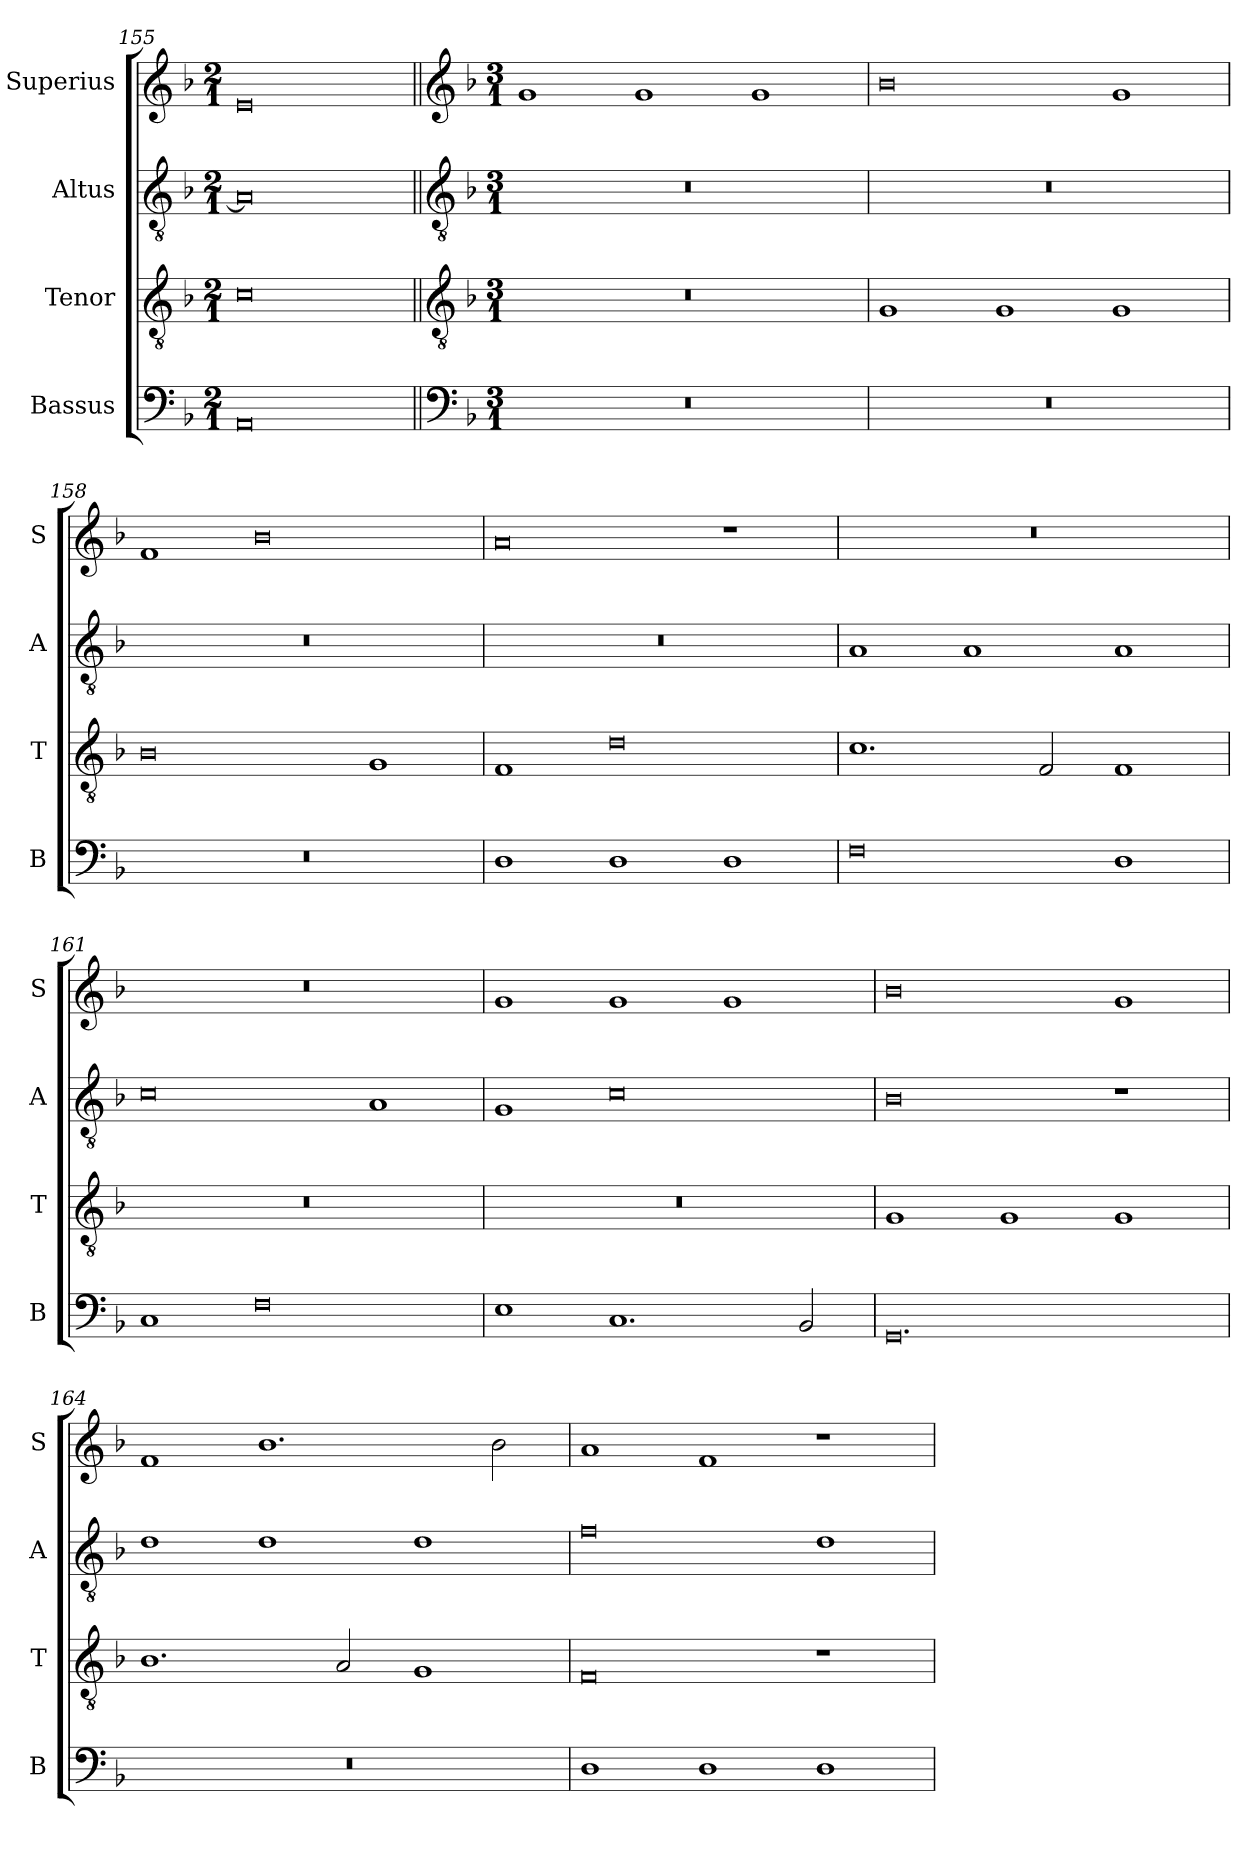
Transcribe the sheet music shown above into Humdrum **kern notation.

**kern	**kern	**kern	**kern
*part4	*part3	*part2	*part1
*staff4	*staff3	*staff2	*staff1
*I"Bassus	*I"Tenor	*I"Altus	*I"Superius
*I'B	*I'T	*I'A	*I'S
*clefF4	*clefGv2	*clefGv2	*clefG2
*k[b-]	*k[b-]	*k[b-]	*k[b-]
*M2/1	*M2/1	*M2/1	*M2/1
=155	=155	=155	=155
0AA	0c	0A]	0e
!!LO:LB:g=z
=156||	=156||	=156||	=156||
*clefF4	*clefGv2	*clefGv2	*clefG2
*k[b-]	*k[b-]	*k[b-]	*k[b-]
*M3/1	*M3/1	*M3/1	*M3/1
0.r	0.r	0.r	1g
.	.	.	1g
.	.	.	1g
=157	=157	=157	=157
0.r	1G	0.r	0b-
.	1G	.	.
.	1G	.	1g
=158	=158	=158	=158
0.r	0B-	0.r	1f
.	.	.	0b-
.	1G	.	.
=159	=159	=159	=159
1D	1F	0.r	0a
1D	0d	.	.
1D	.	.	1r
=160	=160	=160	=160
0F	1.c	1A	0.r
.	.	1A	.
.	2F/	.	.
1D	1F	1A	.
=161	=161	=161	=161
1C	0.r	0c	0.r
0F	.	.	.
.	.	1A	.
=162	=162	=162	=162
1E	0.r	1G	1g
1.C	.	0c	1g
.	.	.	1g
2BB-/	.	.	.
=163	=163	=163	=163
0.GG	1G	0B-	0b-
.	1G	.	.
.	1G	1r	1g
=164	=164	=164	=164
0.r	1.B-	1d	1f
.	.	1d	1.b-
.	2A/	.	.
.	1G	1d	.
.	.	.	2b-\
=165	=165	=165	=165
1D	0F	0f	1a
1D	.	.	1f
1D	1r	1d	1r
=	=	=	=
*-	*-	*-	*-
